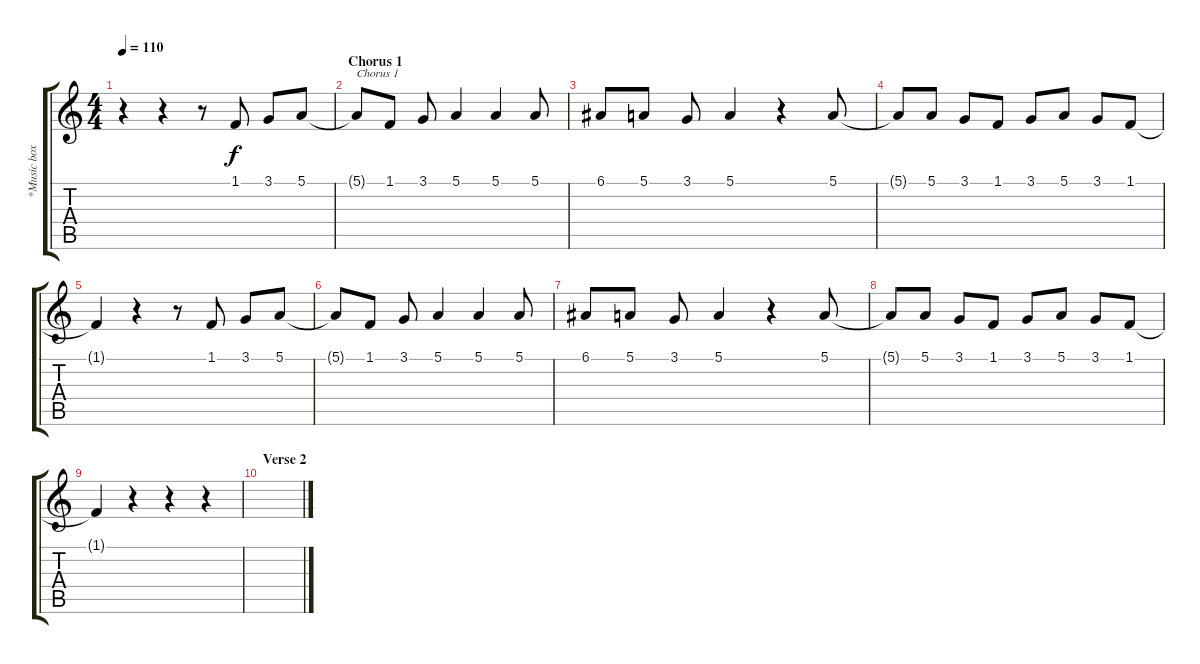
\track ("*Music box" "*Music box") {instrument musicbox}
\staff {score tabs}
\tuning (E4 B3 G3 D3 A2 E2) {hide}
\ts (4 4)
\tempo 110
\clef g2
\ks c
r.4{dy f} r.4 r.8 1.1.8 3.1.8 5.1.8 |
\section ("" "Chorus 1")
5.1{t}.8{txt "Chorus 1"} 1.1.8 3.1.8 5.1.4 5.1.4 5.1.8 |
6.1.8 5.1.8 3.1.8 5.1.4 r.4 5.1.8 |
5.1{t}.8 5.1.8 3.1.8 1.1.8 3.1.8 5.1.8 3.1.8 1.1.8 |
1.1{t}.4 r.4 r.8 1.1.8 3.1.8 5.1.8 |
5.1{t}.8 1.1.8 3.1.8 5.1.4 5.1.4 5.1.8 |
6.1.8 5.1.8 3.1.8 5.1.4 r.4 5.1.8 |
5.1{t}.8 5.1.8 3.1.8 1.1.8 3.1.8 5.1.8 3.1.8 1.1.8 |
1.1{t}.4 r.4 r.4 r.4 |
\section ("" "Verse 2")
